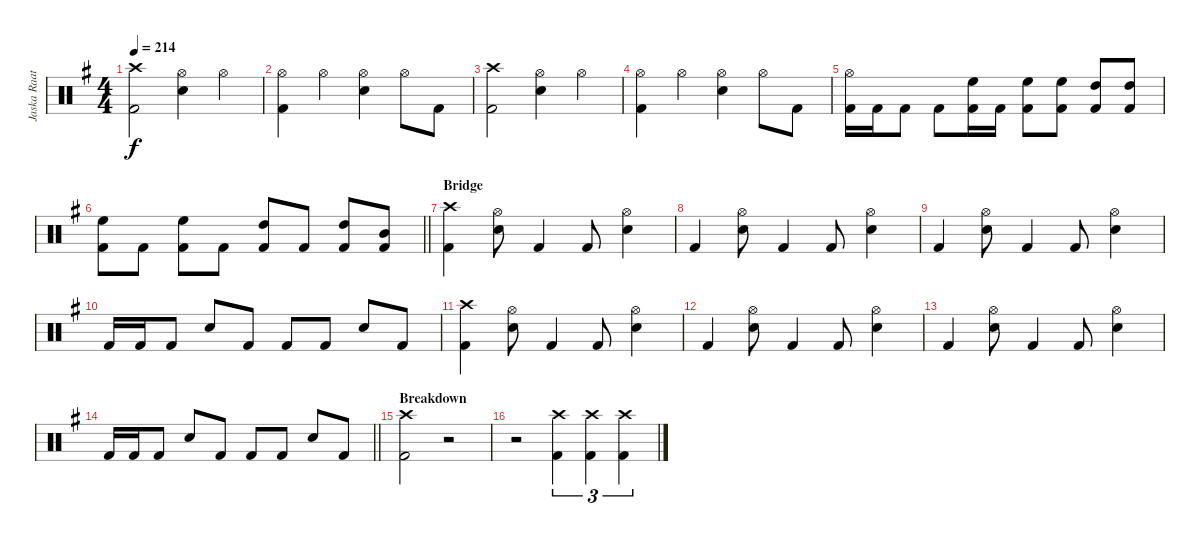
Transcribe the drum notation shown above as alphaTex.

\track ("Jaska Raatikainen" "Jaska Raat") {instrument percussion}
\staff {score}
\articulation defaults
\ts (4 4)
\tempo 214
\clef neutral
\ks g
("Crash high (hit)" "Kick (hit) 2").2{dy f} ("Hi-Hat (open)" "Snare (hit) 2").4 "Hi-Hat (open)".4 |
("Hi-Hat (open)" "Kick (hit) 2").4 "Hi-Hat (open)".4 ("Hi-Hat (open)" "Snare (hit) 2").4 "Hi-Hat (open)".8 "Kick (hit) 2".8 |
("Crash high (hit)" "Kick (hit) 2").2 ("Hi-Hat (open)" "Snare (hit) 2").4 "Hi-Hat (open)".4 |
("Hi-Hat (open)" "Kick (hit) 2").4 "Hi-Hat (open)".4 ("Hi-Hat (open)" "Snare (hit) 2").4 "Hi-Hat (open)".8 "Kick (hit) 2".8 |
("Hi-Hat (open)" "Kick (hit) 2").16 "Kick (hit) 2".16 "Kick (hit) 2".8 "Kick (hit) 2".8 ("High Floor Tom (hit)" "Kick (hit) 2").16 "Kick (hit) 2".16 ("High Floor Tom (hit)" "Kick (hit) 2").8 ("High Floor Tom (hit)" "Kick (hit) 2").8 ("High Tom (hit)" "Kick (hit) 2").8 ("High Tom (hit)" "Kick (hit) 2").8 |
\barLineRight lightlight
("High Floor Tom (hit)" "Kick (hit) 2").8 "Kick (hit) 2".8 ("High Floor Tom (hit)" "Kick (hit) 2").8 "Kick (hit) 2".8 ("High Tom (hit)" "Kick (hit) 2").8 "Kick (hit) 2".8 ("High Tom (hit)" "Kick (hit) 2").8 ("Mid Tom (hit)" "Kick (hit) 2").8 |
\section ("" "Bridge")
("Crash high (hit)" "Kick (hit) 2").4 ("Hi-Hat (open)" "Snare (hit) 2").8 "Kick (hit) 2".4 "Kick (hit) 2".8 ("Hi-Hat (open)" "Snare (hit) 2").4 |
"Kick (hit) 2".4 ("Hi-Hat (open)" "Snare (hit) 2").8 "Kick (hit) 2".4 "Kick (hit) 2".8 ("Hi-Hat (open)" "Snare (hit) 2").4 |
"Kick (hit) 2".4 ("Hi-Hat (open)" "Snare (hit) 2").8 "Kick (hit) 2".4 "Kick (hit) 2".8 ("Hi-Hat (open)" "Snare (hit) 2").4 |
"Kick (hit) 2".16 "Kick (hit) 2".16 "Kick (hit) 2".8 "Snare (hit) 2".8 "Kick (hit) 2".8 "Kick (hit) 2".8 "Kick (hit) 2".8 "Snare (hit) 2".8 "Kick (hit) 2".8 |
("Crash high (hit)" "Kick (hit) 2").4 ("Hi-Hat (open)" "Snare (hit) 2").8 "Kick (hit) 2".4 "Kick (hit) 2".8 ("Hi-Hat (open)" "Snare (hit) 2").4 |
"Kick (hit) 2".4 ("Hi-Hat (open)" "Snare (hit) 2").8 "Kick (hit) 2".4 "Kick (hit) 2".8 ("Hi-Hat (open)" "Snare (hit) 2").4 |
"Kick (hit) 2".4 ("Hi-Hat (open)" "Snare (hit) 2").8 "Kick (hit) 2".4 "Kick (hit) 2".8 ("Hi-Hat (open)" "Snare (hit) 2").4 |
\barLineRight lightlight "Kick (hit) 2".16 "Kick (hit) 2".16 "Kick (hit) 2".8 "Snare (hit) 2".8 "Kick (hit) 2".8 "Kick (hit) 2".8 "Kick (hit) 2".8 "Snare (hit) 2".8 "Kick (hit) 2".8
|
\section ("" "Breakdown")
("Crash high (hit)" "Kick (hit) 2").2 r.2 |
r.2 ("Crash high (hit)" "Kick (hit) 2").4{tu (3 2)} ("Crash high (hit)" "Kick (hit) 2").4{tu (3 2)} ("Crash high (hit)" "Kick (hit) 2").4{tu (3 2)}
